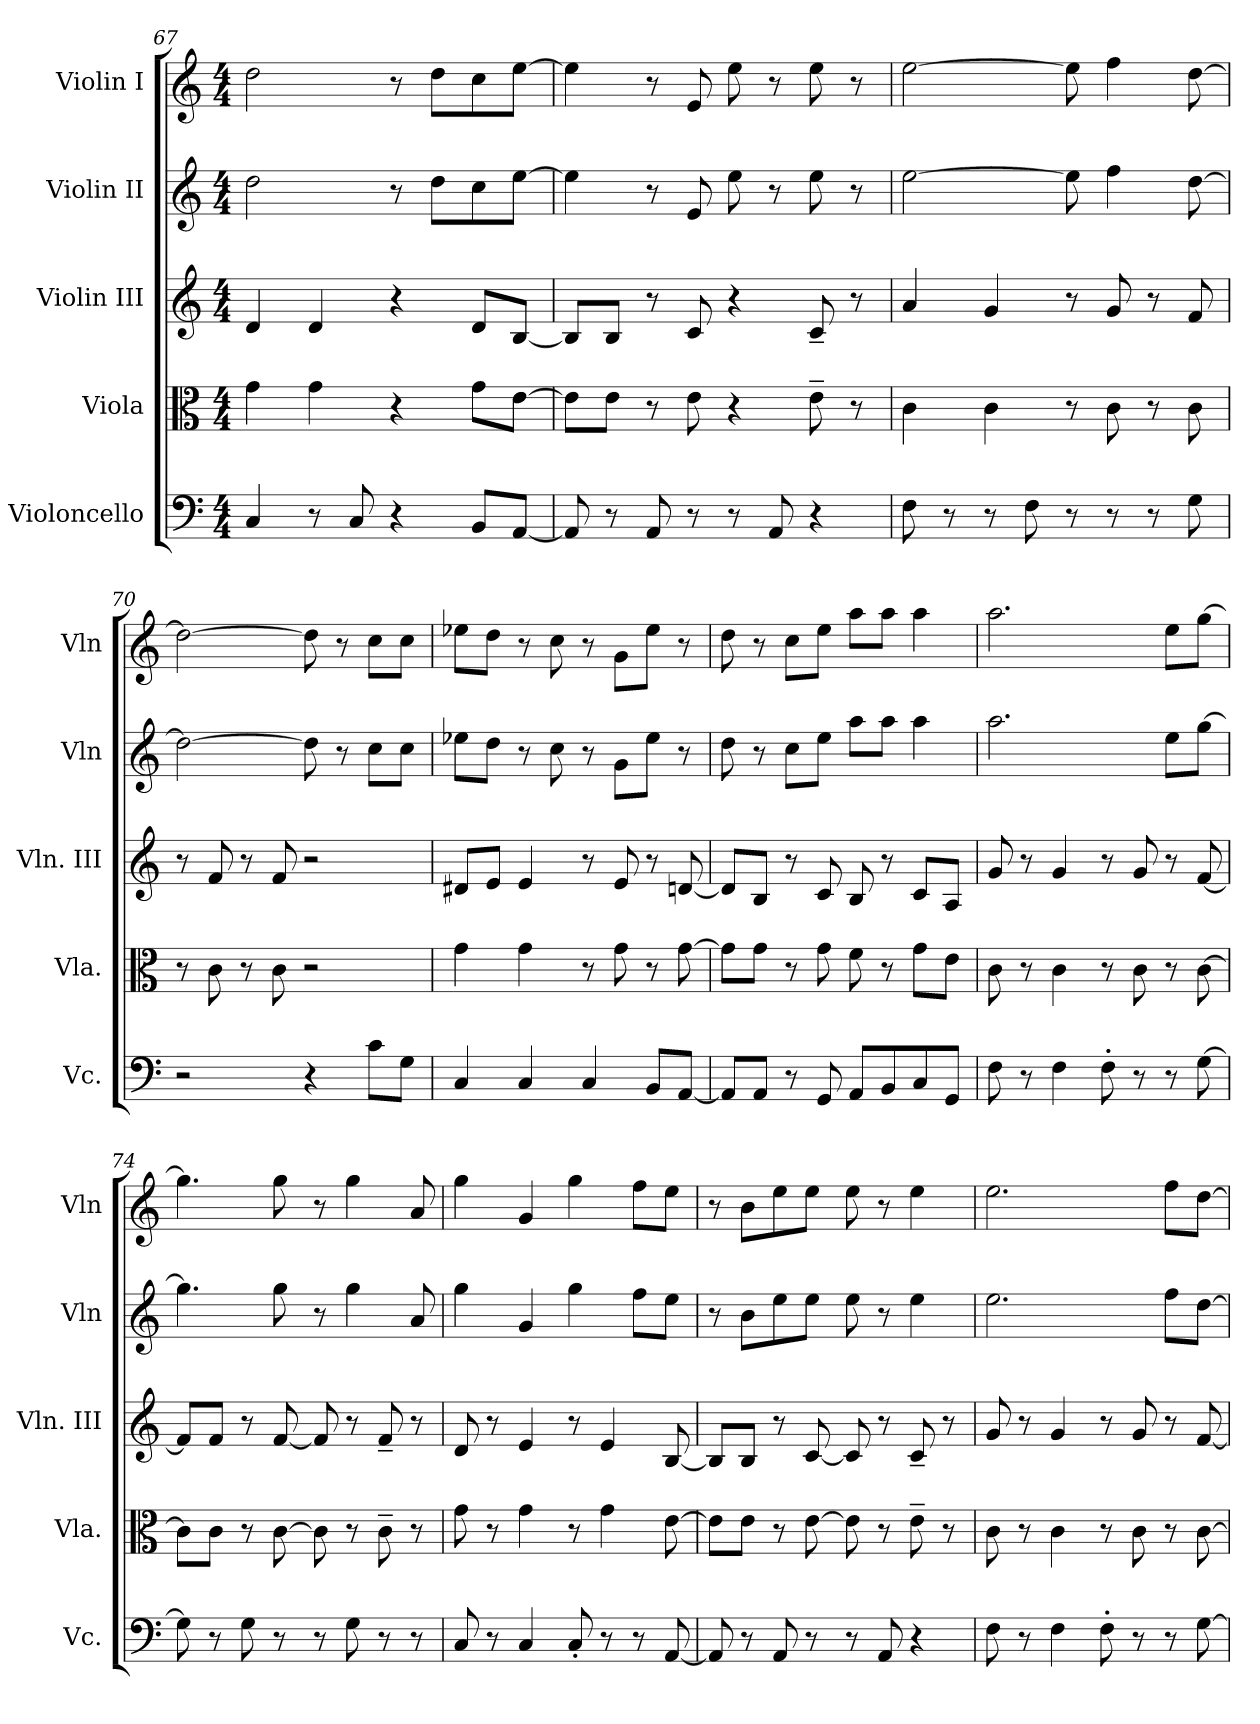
**kern	**kern	**kern	**kern	**kern
*part5	*part4	*part3	*part2	*part1
*staff5	*staff4	*staff3	*staff2	*staff1
*I"Violoncello	*I"Viola	*I"Violin III	*I"Violin II	*I"Violin I
*I'Vc.	*I'Vla.	*I'Vln. III	*I'Vln	*I'Vln
*clefF4	*clefC3	*clefG2	*clefG2	*clefG2
*k[]	*k[]	*k[]	*k[]	*k[]
*M4/4	*M4/4	*M4/4	*M4/4	*M4/4
=67	=67	=67	=67	=67
4C/	4g\	4d/	2dd\	2dd\
8r	4g\	4d/	.	.
8C/	.	.	.	.
4r	4r	4r	8r	8r
.	.	.	8dd\L	8dd\L
8BB/L	8g\L	8d/L	8cc\	8cc\
[8AA/J	[8e\J	[8B/J	[8ee\J	[8ee\J
=68	=68	=68	=68	=68
8AA/]	8e\L]	8B/L]	4ee\]	4ee\]
8r	8e\J	8B/J	.	.
8AA/	8r	8r	8r	8r
8r	8e\	8c/	8e/	8e/
8r	4r	4r	8ee\	8ee\
8AA/	.	.	8r	8r
4r	8e~\	8c~/	8ee\	8ee\
.	8r	8r	8r	8r
=69	=69	=69	=69	=69
8F\	4c\	4a/	[2ee\	[2ee\
8r	.	.	.	.
8r	4c\	4g/	.	.
8F\	.	.	.	.
8r	8r	8r	8ee\]	8ee\]
8r	8c\	8g/	4ff\	4ff\
8r	8r	8r	.	.
8G\	8c\	8f/	[8dd\	[8dd\
!!LO:PB:g=z
=70	=70	=70	=70	=70
2r	8r	8r	2dd\_	2dd\_
.	8c\	8f/	.	.
.	8r	8r	.	.
.	8c\	8f/	.	.
4r	2r	2r	8dd\]	8dd\]
.	.	.	8r	8r
8c\L	.	.	8cc\L	8cc\L
8G\J	.	.	8cc\J	8cc\J
=71	=71	=71	=71	=71
4C/	4g\	8d#X/L	8ee-X\L	8ee-X\L
.	.	8e/J	8dd\J	8dd\J
4C/	4g\	4e/	8r	8r
.	.	.	8cc\	8cc\
4C/	8r	8r	8r	8r
.	8g\	8e/	8g\L	8g\L
8BB/L	8r	8r	8ee-\J	8ee-\J
[8AA/J	[8g\	[8dn/	8r	8r
=72	=72	=72	=72	=72
8AA/L]	8g\L]	8d/L]	8dd\	8dd\
8AA/J	8g\J	8B/J	8r	8r
8r	8r	8r	8cc\L	8cc\L
8GG/	8g\	8c/	8ee\J	8ee\J
8AA/L	8f\	8B/	8aa\L	8aa\L
8BB/	8r	8r	8aa\J	8aa\J
8C/	8g\L	8c/L	4aa\	4aa\
8GG/J	8e\J	8A/J	.	.
=73	=73	=73	=73	=73
8F\	8c\	8g/	2.aa\	2.aa\
8r	8r	8r	.	.
4F\	4c\	4g/	.	.
8F'\	8r	8r	.	.
8r	8c\	8g/	.	.
8r	8r	8r	8ee\L	8ee\L
[8G\	[8c\	[8f/	[8gg\J	[8gg\J
!!LO:LB:g=z
=74	=74	=74	=74	=74
8G\]	8c\L]	8f/L]	4.gg\]	4.gg\]
8r	8c\J	8f/J	.	.
8G\	8r	8r	.	.
8r	[8c\	[8f/	8gg\	8gg\
8r	8c\]	8f/]	8r	8r
8G\	8r	8r	4gg\	4gg\
8r	8c~\	8f~/	.	.
8r	8r	8r	8a/	8a/
=75	=75	=75	=75	=75
8C/	8g\	8d/	4gg\	4gg\
8r	8r	8r	.	.
4C/	4g\	4e/	4g/	4g/
8C'/	8r	8r	4gg\	4gg\
8r	4g\	4e/	.	.
8r	.	.	8ff\L	8ff\L
[8AA/	[8e\	[8B/	8ee\J	8ee\J
=76	=76	=76	=76	=76
8AA/]	8e\L]	8B/L]	8r	8r
8r	8e\J	8B/J	8b\L	8b\L
8AA/	8r	8r	8ee\	8ee\
8r	[8e\	[8c/	8ee\J	8ee\J
8r	8e\]	8c/]	8ee\	8ee\
8AA/	8r	8r	8r	8r
4r	8e~\	8c~/	4ee\	4ee\
.	8r	8r	.	.
=77	=77	=77	=77	=77
8F\	8c\	8g/	2.ee\	2.ee\
8r	8r	8r	.	.
4F\	4c\	4g/	.	.
8F'\	8r	8r	.	.
8r	8c\	8g/	.	.
8r	8r	8r	8ff\L	8ff\L
[8G\	[8c\	[8f/	[8dd\J	[8dd\J
=	=	=	=	=
*-	*-	*-	*-	*-
